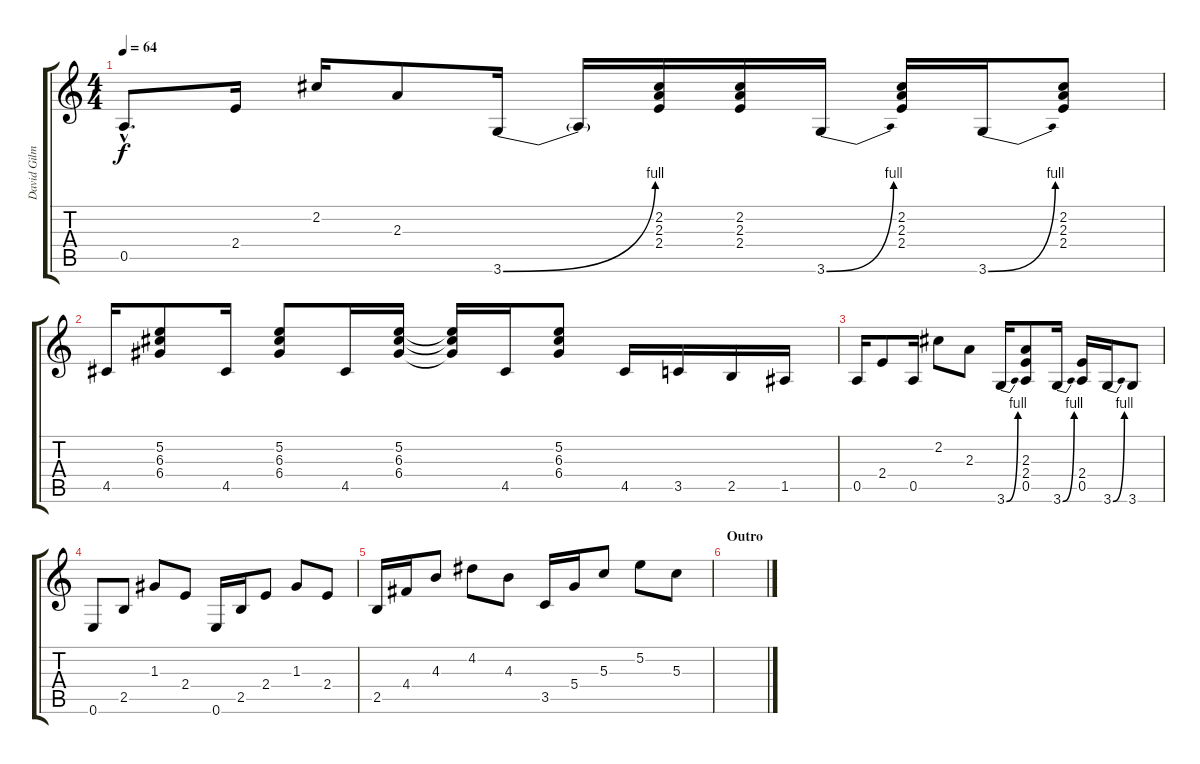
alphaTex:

\track ("David Gilmour" "David Gilm") {instrument distortionguitar}
\staff {score tabs}
\tuning (E4 B3 G3 D3 A2 E2) {hide}
\ts (4 4)
\tempo 64
\clef g2
\ks c
0.5{hac}.8{d dy f} 2.4.16 2.2.16 2.3.8 3.6{be (bend 0 0 60 4)}.16 3.6{t}.16 (2.2 2.3 2.4).16 (2.2 2.3 2.4).16 3.6{be (bend 0 0 60 4)}.16 (2.2 2.3 2.4).16 3.6{be (bend 0 0 60 4)}.16 (2.2 2.3 2.4).8 |
4.5.16 (5.2 6.3 6.4).8 4.5.16 (5.2 6.3 6.4).8 4.5.16 (5.2 6.3 6.4).16 (5.2{t} 6.3{t} 6.4{t}).16 4.5.16 (5.2 6.3 6.4).8 4.5.16 3.5.16 2.5.16 1.5.16 |
0.5.16 2.4.8 0.5.16 2.2.8 2.3.8 3.6{be (bend 0 0 60 4)}.16 (2.3 2.4 0.5).8 3.6{be (bend 0 0 60 4)}.16 (2.4 0.5).16 3.6{be (bend 0 0 60 4)}.16 3.6.8 |
0.6.8 2.5.8 1.3.8 2.4.8 0.6.16 2.5.16 2.4.8 1.3.8 2.4.8 |
2.5.16 4.4.16 4.3.8 4.2.8 4.3.8 3.5.16 5.4.16 5.3.8 5.2.8 5.3.8 |
\section ("" "Outro")
